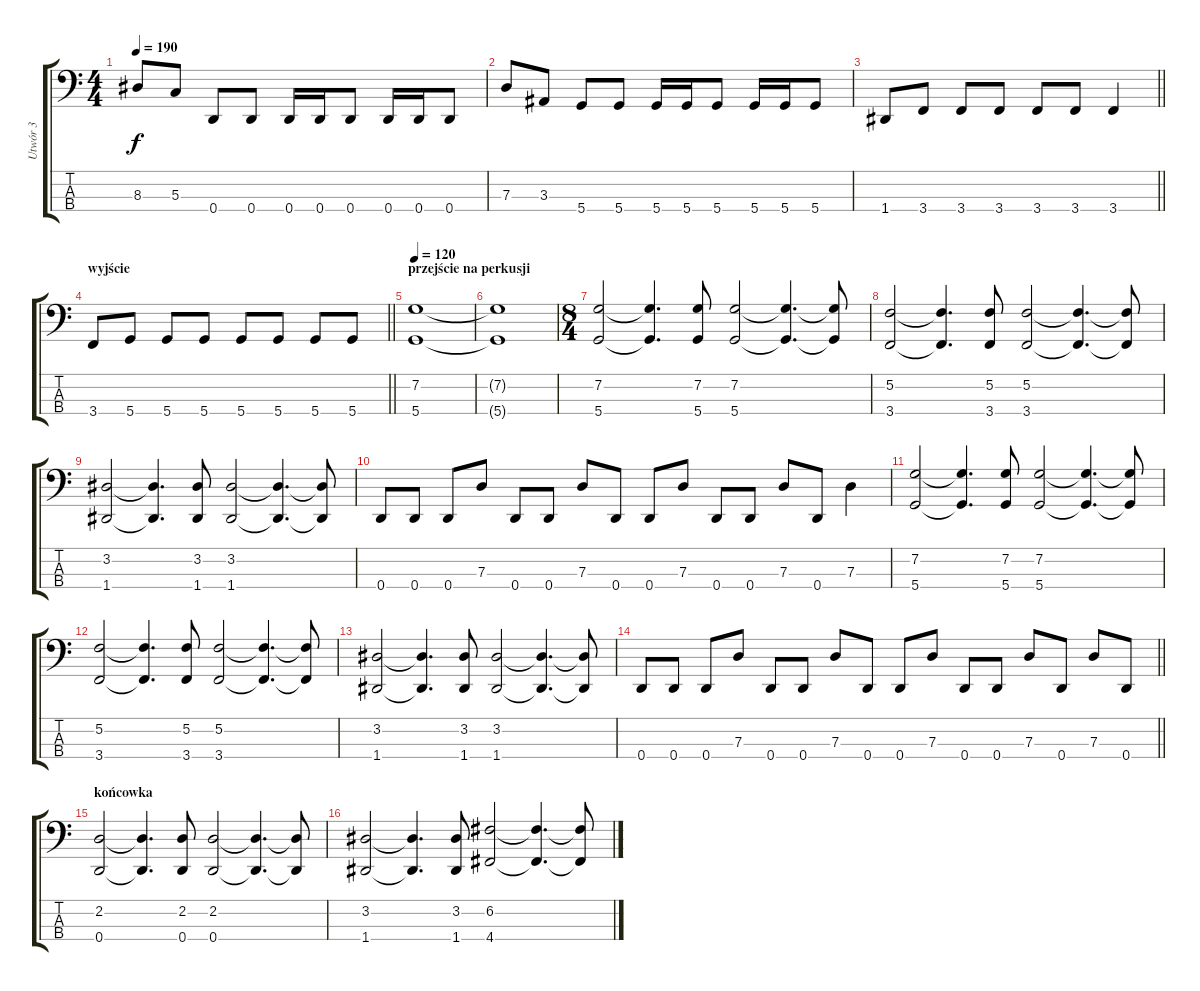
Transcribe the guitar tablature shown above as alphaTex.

\track ("Utwór 3" "Utwór 3") {instrument electricbassfinger}
\staff {score tabs}
\tuning (F2 C2 G1 D1) {hide}
\ts (4 4)
\tempo 190
\clef f4
\ks c
8.3.8{dy f} 5.3.8 0.4.8 0.4.8 0.4.16 0.4.16 0.4.8 0.4.16 0.4.16 0.4.8 |
7.3.8 3.3.8 5.4.8 5.4.8 5.4.16 5.4.16 5.4.8 5.4.16 5.4.16 5.4.8 |
\barLineRight lightlight
1.4.8 3.4.8 3.4.8 3.4.8 3.4.8 3.4.8 3.4.4 |
\section ("" "wyjście")
\barLineRight lightlight
3.4.8 5.4.8 5.4.8 5.4.8 5.4.8 5.4.8 5.4.8 5.4.8 |
\section ("" "przejście na perkusji")
\tempo 120
(7.2 5.4).1 |
(7.2{t} 5.4{t}).1 |
\ts (8 4)
(7.2 5.4).2 (7.2{t} 5.4{t}).4{d} (7.2 5.4).8 (7.2 5.4).2 (7.2{t} 5.4{t}).4{d} (7.2{t} 5.4{t}).8 |
(5.2 3.4).2 (5.2{t} 3.4{t}).4{d} (5.2 3.4).8 (5.2 3.4).2 (5.2{t} 3.4{t}).4{d} (5.2{t} 3.4{t}).8 |
(3.2 1.4).2 (3.2{t} 1.4{t}).4{d} (3.2 1.4).8 (3.2 1.4).2 (3.2{t} 1.4{t}).4{d} (3.2{t} 1.4{t}).8 |
0.4.8 0.4.8 0.4.8 7.3.8 0.4.8 0.4.8 7.3.8 0.4.8 0.4.8 7.3.8 0.4.8 0.4.8 7.3.8 0.4.8 7.3.4 |
(7.2 5.4).2 (7.2{t} 5.4{t}).4{d} (7.2 5.4).8 (7.2 5.4).2 (7.2{t} 5.4{t}).4{d} (7.2{t} 5.4{t}).8 |
(5.2 3.4).2 (5.2{t} 3.4{t}).4{d} (5.2 3.4).8 (5.2 3.4).2 (5.2{t} 3.4{t}).4{d} (5.2{t} 3.4{t}).8 |
(3.2 1.4).2 (3.2{t} 1.4{t}).4{d} (3.2 1.4).8 (3.2 1.4).2 (3.2{t} 1.4{t}).4{d} (3.2{t} 1.4{t}).8 |
\barLineRight lightlight
0.4.8 0.4.8 0.4.8 7.3.8 0.4.8 0.4.8 7.3.8 0.4.8 0.4.8 7.3.8 0.4.8 0.4.8 7.3.8 0.4.8 7.3.8 0.4.8 |
\section ("" "końcowka")
(2.2 0.4).2 (2.2{t} 0.4{t}).4{d} (2.2 0.4).8 (2.2 0.4).2 (2.2{t} 0.4{t}).4{d} (2.2{t} 0.4{t}).8 |
(3.2 1.4).2 (3.2{t} 1.4{t}).4{d} (3.2 1.4).8 (6.2 4.4).2 (6.2{t} 4.4{t}).4{d} (6.2{t} 4.4{t}).8
